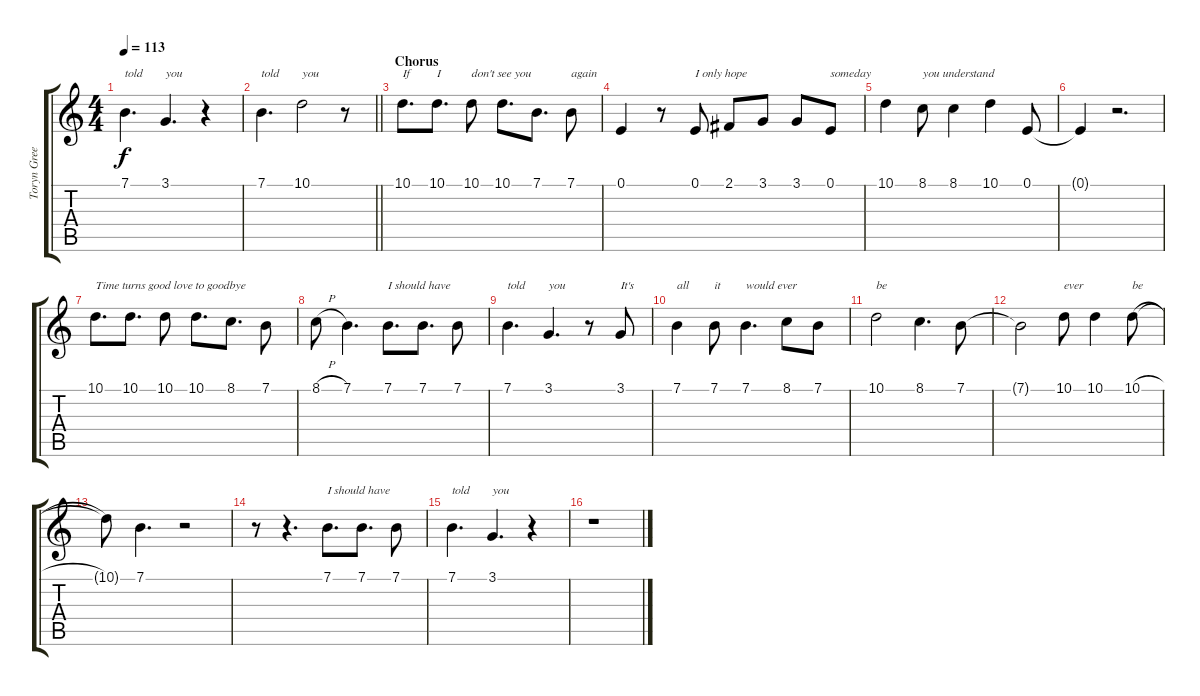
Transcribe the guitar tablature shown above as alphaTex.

\track ("Toryn Green (Vocals)" "Toryn Gree") {instrument violin}
\staff {score tabs}
\tuning (E4 B3 G3 D3 A2 E2) {hide}
\ts (4 4)
\tempo 113
\clef g2
\ks c
7.1.4{d txt "told" dy f} 3.1.4{d txt "you"} r.4 |
\barLineRight lightlight
7.1.4{d txt "told"} 10.1.2{txt "you"} r.8 |
\section ("" "Chorus")
10.1.8{d txt "If"} 10.1.8{d txt "I"} 10.1.8{txt "don't see you"} 10.1.8{d} 7.1.8{d} 7.1.8{txt "again"} |
0.1.4 r.8 0.1.8{txt "I only hope"} 2.1.8 3.1.8 3.1.8 0.1.8{txt "someday"} |
10.1.4 8.1.8{txt "you understand"} 8.1.4 10.1.4 0.1.8 |
0.1{t}.4 r.2{d} |
10.1.8{d txt "Time turns good love to goodbye"} 10.1.8{d} 10.1.8 10.1.8{d} 8.1.8{d} 7.1.8 |
8.1{h}.8 7.1.4{d} 7.1.8{d txt "I should have"} 7.1.8{d} 7.1.8 |
7.1.4{d txt "told"} 3.1.4{d txt "you"} r.8 3.1.8{txt "It's"} |
7.1.4{txt "all"} 7.1.8{txt "it"} 7.1.4{d txt "would ever"} 8.1.8 7.1.8 |
10.1.2{txt "be"} 8.1.4{d} 7.1.8 |
7.1{t}.2 10.1.8{txt "ever"} 10.1.4 10.1{h}.8{txt "be"} |
10.1{t}.8 7.1.4{d} r.2 |
r.8 r.4{d} 7.1.8{d txt "I should have"} 7.1.8{d} 7.1.8 |
7.1.4{d txt "told"} 3.1.4{d txt "you"} r.4 |
r.1
